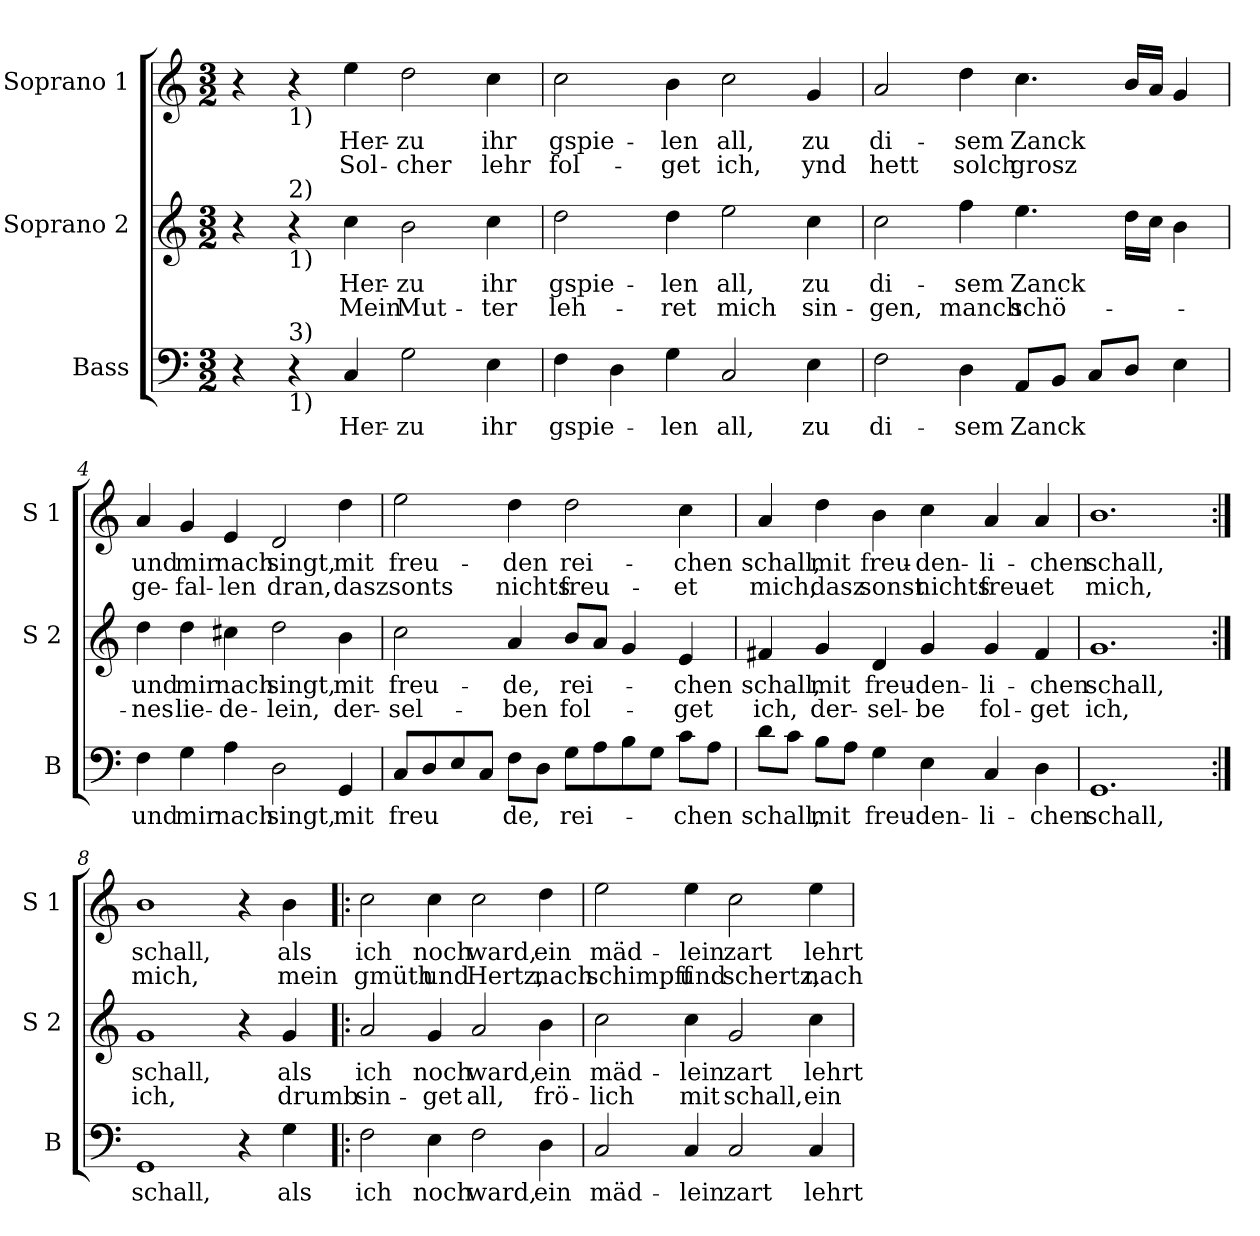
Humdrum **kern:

**kern	**text	**kern	**text	**text	**kern	**text	**text
*part3	*part3	*part2	*part2	*part2	*part1	*part1	*part1
*staff3	*staff3	*staff2	*staff2	*staff2	*staff1	*staff1	*staff1
*I"Bass	*	*I"Soprano 2	*	*	*I"Soprano 1	*	*
*I'B	*	*I'S 2	*	*	*I'S 1	*	*
*clefF4	*	*clefG2	*	*	*clefG2	*	*
*k[]	*	*k[]	*	*	*k[]	*	*
*C:	*	*C:	*	*	*C:	*	*
*M3/2	*	*M3/2	*	*	*M3/2	*	*
=1	=1	=1	=1	=1	=1	=1	=1
4r	.	4r	.	.	4r	.	.
!	!	!	!	!	!LO:TX:b:t=1)	!	!
!	!	!LO:TX:a:t=2)	!	!	!	!	!
!	!	!LO:TX:b:t=1)	!	!	!	!	!
!LO:TX:a:t=3)	!	!	!	!	!	!	!
!LO:TX:b:t=1)	!	!	!	!	!	!	!
4r	.	4r	.	.	4r	.	.
!	!LO:LY:b	!	!LO:LY:b	!LO:LY:b	!	!LO:LY:b	!LO:LY:b
4C/	Her-	4cc\	Her-	Mein	4ee\	Her-	Sol-
!	!LO:LY:b	!	!LO:LY:b	!LO:LY:b	!	!LO:LY:b	!LO:LY:b
2G\	-zu	2b\	-zu	Mut-	2dd\	-zu	-cher
!	!LO:LY:b	!	!LO:LY:b	!LO:LY:b	!	!LO:LY:b	!LO:LY:b
4E\	ihr	4cc\	ihr	-ter	4cc\	ihr	lehr
=2	=2	=2	=2	=2	=2	=2	=2
!	!LO:LY:b	!	!LO:LY:b	!LO:LY:b	!	!LO:LY:b	!LO:LY:b
4F\	gspie-	2dd\	gspie-	leh-	2cc\	gspie-	fol-
4D\	.	.	.	.	.	.	.
!	!LO:LY:b	!	!LO:LY:b	!LO:LY:b	!	!LO:LY:b	!LO:LY:b
4G\	-len	4dd\	-len	-ret	4b\	-len	-get
!	!LO:LY:b	!	!LO:LY:b	!LO:LY:b	!	!LO:LY:b	!LO:LY:b
2C/	all,	2ee\	all,	mich	2cc\	all,	ich,
!	!LO:LY:b	!	!LO:LY:b	!LO:LY:b	!	!LO:LY:b	!LO:LY:b
4E\	zu	4cc\	zu	sin-	4g/	zu	ynd
=3	=3	=3	=3	=3	=3	=3	=3
!	!LO:LY:b	!	!LO:LY:b	!LO:LY:b	!	!LO:LY:b	!LO:LY:b
2F\	di-	2cc\	di-	-gen,	2a/	di-	hett
!	!LO:LY:b	!	!LO:LY:b	!LO:LY:b	!	!LO:LY:b	!LO:LY:b
4D\	-sem	4ff\	-sem	manch	4dd\	-sem	solch
!	!LO:LY:b	!	!LO:LY:b	!LO:LY:b	!	!LO:LY:b	!LO:LY:b
8AA/L	Zanck	4.ee\	Zanck	schö-	4.cc\	Zanck	grosz
8BB/J	.	.	.	.	.	.	.
8C/L	.	.	.	.	.	.	.
8D/J	.	16dd\LL	.	.	16b/LL	.	.
.	.	16cc\JJ	.	.	16a/JJ	.	.
4E\	.	4b\	.	.	4g/	.	.
=4	=4	=4	=4	=4	=4	=4	=4
!	!LO:LY:b	!	!LO:LY:b	!LO:LY:b	!	!LO:LY:b	!LO:LY:b
4F\	und	4dd\	und	-nes	4a/	und	ge-
!	!LO:LY:b	!	!LO:LY:b	!LO:LY:b	!	!LO:LY:b	!LO:LY:b
4G\	mir	4dd\	mir	lie-	4g/	mir	-fal-
!	!LO:LY:b	!	!LO:LY:b	!LO:LY:b	!	!LO:LY:b	!LO:LY:b
4A\	nach	4cc#X\	nach	-de-	4e/	nach	-len
!	!LO:LY:b	!	!LO:LY:b	!LO:LY:b	!	!LO:LY:b	!LO:LY:b
2D\	singt,	2dd\	singt,	-lein,	2d/	singt,	dran,
!	!LO:LY:b	!	!LO:LY:b	!LO:LY:b	!	!LO:LY:b	!LO:LY:b
4GG/	mit	4b\	mit	der-	4dd\	mit	dasz
!!LO:LB:g=z
=5	=5	=5	=5	=5	=5	=5	=5
!	!LO:LY:b	!	!LO:LY:b	!LO:LY:b	!	!LO:LY:b	!LO:LY:b
8C/L	freu	2cc\	freu-	-sel-	2ee\	freu-	sonts
8D/	.	.	.	.	.	.	.
8E/	.	.	.	.	.	.	.
8C/J	.	.	.	.	.	.	.
!	!LO:LY:b	!	!LO:LY:b	!LO:LY:b	!	!LO:LY:b	!LO:LY:b
8F\L	de,	4a/	-de,	-ben	4dd\	-den	nichts
8D\J	.	.	.	.	.	.	.
!	!LO:LY:b	!	!LO:LY:b	!LO:LY:b	!	!LO:LY:b	!LO:LY:b
8G\L	rei-	8b/L	rei-	fol-	2dd\	rei-	freu-
8A\	.	8a/J	.	.	.	.	.
8B\	.	4g/	.	.	.	.	.
8G\J	.	.	.	.	.	.	.
!	!LO:LY:b	!	!LO:LY:b	!LO:LY:b	!	!LO:LY:b	!LO:LY:b
8c\L	-chen	4e/	-chen	-get	4cc\	-chen	-et
8A\J	.	.	.	.	.	.	.
=6	=6	=6	=6	=6	=6	=6	=6
!	!LO:LY:b	!	!LO:LY:b	!LO:LY:b	!	!LO:LY:b	!LO:LY:b
8d\L	schall,	4f#X/	schall,	ich,	4a/	schall,	mich,
8c\J	.	.	.	.	.	.	.
!	!LO:LY:b	!	!LO:LY:b	!LO:LY:b	!	!LO:LY:b	!LO:LY:b
8B\L	mit	4g/	mit	der-	4dd\	mit	dasz
8A\J	.	.	.	.	.	.	.
!	!LO:LY:b	!	!LO:LY:b	!LO:LY:b	!	!LO:LY:b	!LO:LY:b
4G\	freu-	4d/	freu-	-sel-	4b\	freu-	sonst
!	!LO:LY:b	!	!LO:LY:b	!LO:LY:b	!	!LO:LY:b	!LO:LY:b
4E\	-den-	4g/	-den-	-be	4cc\	-den-	nichts
!	!LO:LY:b	!	!LO:LY:b	!LO:LY:b	!	!LO:LY:b	!LO:LY:b
4C/	-li-	4g/	-li-	fol-	4a/	-li-	freu-
!	!LO:LY:b	!	!LO:LY:b	!LO:LY:b	!	!LO:LY:b	!LO:LY:b
4D\	-chen	4f#/	-chen	-get	4a/	-chen	-et
=7	=7	=7	=7	=7	=7	=7	=7
!	!LO:LY:b	!	!LO:LY:b	!LO:LY:b	!	!LO:LY:b	!LO:LY:b
1.GG	schall,	1.g	schall,	ich,	1.b	schall,	mich,
=8:|!	=8:|!	=8:|!	=8:|!	=8:|!	=8:|!	=8:|!	=8:|!
!	!LO:LY:b	!	!LO:LY:b	!LO:LY:b	!	!LO:LY:b	!LO:LY:b
1GG	schall,	1g	schall,	ich,	1b	schall,	mich,
4r	.	4r	.	.	4r	.	.
!	!LO:LY:b	!	!LO:LY:b	!LO:LY:b	!	!LO:LY:b	!LO:LY:b
4G\	als	4g/	als	drumb	4b\	als	mein
!!LO:PB:g=z
=9!|:	=9!|:	=9!|:	=9!|:	=9!|:	=9!|:	=9!|:	=9!|:
!	!LO:LY:b	!	!LO:LY:b	!LO:LY:b	!	!LO:LY:b	!LO:LY:b
2F\	ich	2a/	ich	sin-	2cc\	ich	gmüth
!	!LO:LY:b	!	!LO:LY:b	!LO:LY:b	!	!LO:LY:b	!LO:LY:b
4E\	noch	4g/	noch	-get	4cc\	noch	und
!	!LO:LY:b	!	!LO:LY:b	!LO:LY:b	!	!LO:LY:b	!LO:LY:b
2F\	ward,	2a/	ward,	all,	2cc\	ward,	Hertz,
!	!LO:LY:b	!	!LO:LY:b	!LO:LY:b	!	!LO:LY:b	!LO:LY:b
4D\	ein	4b\	ein	frö-	4dd\	ein	nach
=10	=10	=10	=10	=10	=10	=10	=10
!	!LO:LY:b	!	!LO:LY:b	!LO:LY:b	!	!LO:LY:b	!LO:LY:b
2C/	mäd-	2cc\	mäd-	-lich	2ee\	mäd-	schimpff
!	!LO:LY:b	!	!LO:LY:b	!LO:LY:b	!	!LO:LY:b	!LO:LY:b
4C/	-lein	4cc\	-lein	mit	4ee\	-lein	und
!	!LO:LY:b	!	!LO:LY:b	!LO:LY:b	!	!LO:LY:b	!LO:LY:b
2C/	zart	2g/	zart	schall,	2cc\	zart	schertz,
!	!LO:LY:b	!	!LO:LY:b	!LO:LY:b	!	!LO:LY:b	!LO:LY:b
4C/	lehrt	4cc\	lehrt	ein	4ee\	lehrt	nach
=	=	=	=	=	=	=	=
*-	*-	*-	*-	*-	*-	*-	*-
